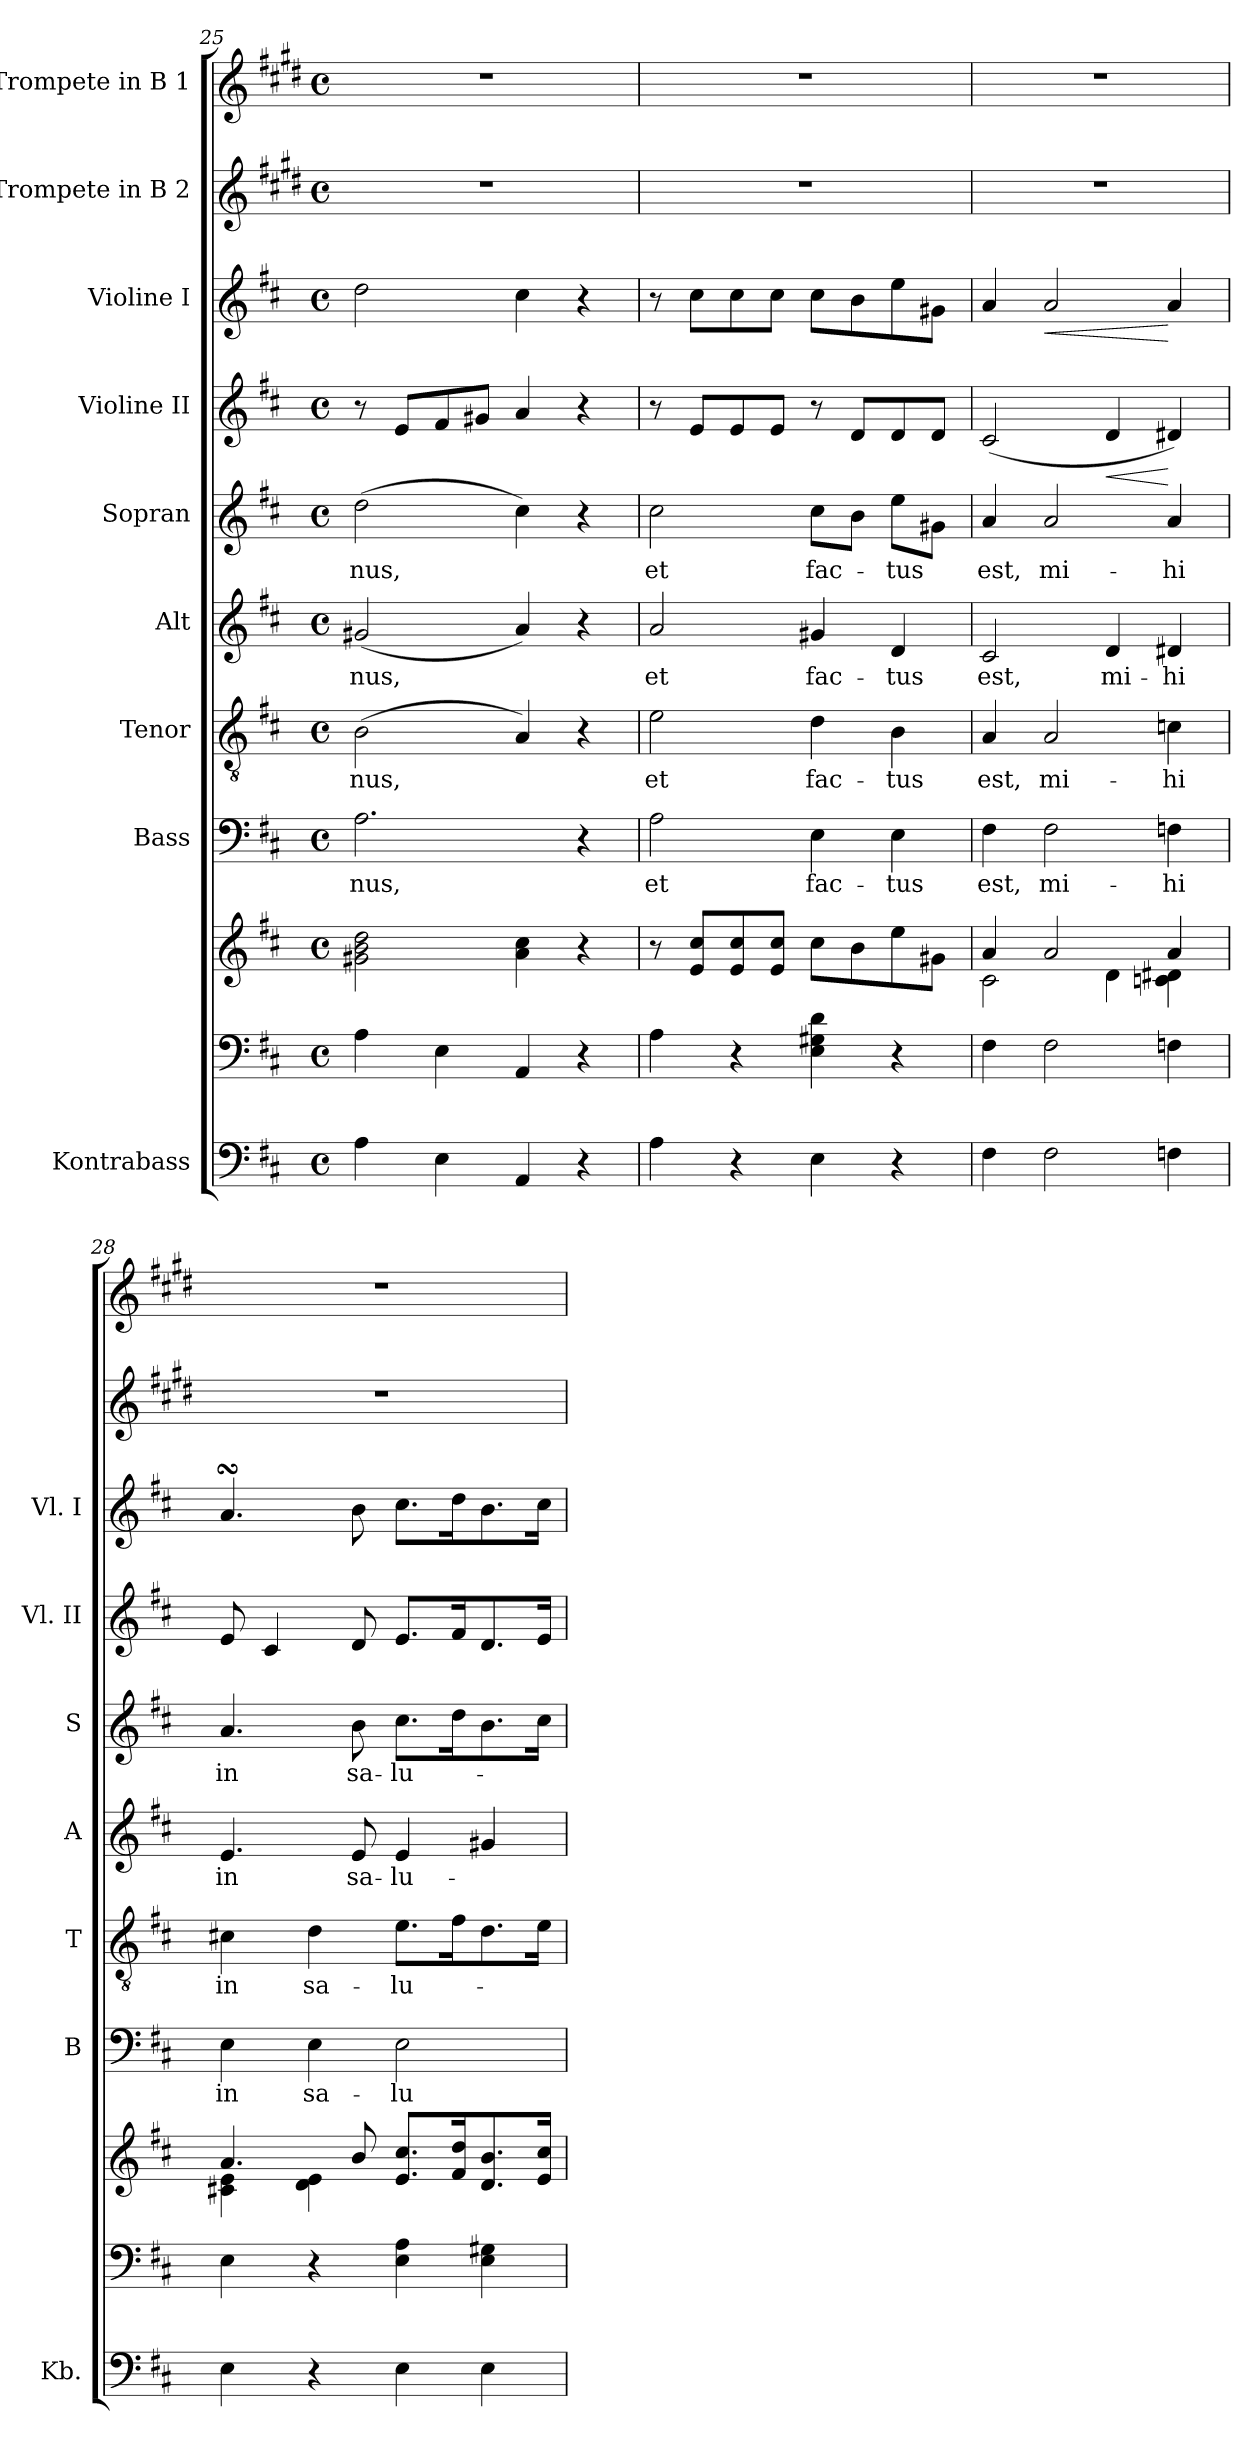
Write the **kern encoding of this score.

**kern	**kern	**kern	**kern	**text	**kern	**text	**kern	**text	**kern	**text	**kern	**dynam	**kern	**dynam	**kern	**kern
*part10	*part9	*part9	*part8	*part8	*part7	*part7	*part6	*part6	*part5	*part5	*part4	*part4	*part3	*part3	*part2	*part1
*staff11	*staff10	*staff9	*staff8	*staff8	*staff7	*staff7	*staff6	*staff6	*staff5	*staff5	*staff4	*staff4	*staff3	*staff3	*staff2	*staff1
*I"Kontrabass	*	*	*I"Bass	*	*I"Tenor	*	*I"Alt	*	*I"Sopran	*	*I"Violine II	*	*I"Violine I	*	*I"Trompete in B 2	*I"Trompete in B 1
*I'Kb.	*	*	*I'B	*	*I'T	*	*I'A	*	*I'S	*	*I'Vl. II	*	*I'Vl. I	*	*	*
*clefF4	*clefF4	*clefG2	*clefF4	*	*clefGv2	*	*clefG2	*	*clefG2	*	*clefG2	*	*clefG2	*	*clefG2	*clefG2
*ITrd7c12	*	*	*	*	*	*	*	*	*	*	*	*	*	*	*ITrd1c2	*ITrd1c2
*k[f#c#]	*k[f#c#]	*k[f#c#]	*k[f#c#]	*	*k[f#c#]	*	*k[f#c#]	*	*k[f#c#]	*	*k[f#c#]	*	*k[f#c#]	*	*k[f#c#]	*k[f#c#]
*D:	*D:	*D:	*D:	*	*D:	*	*D:	*	*D:	*	*D:	*	*D:	*	*D:	*D:
*M4/4	*M4/4	*M4/4	*M4/4	*	*M4/4	*	*M4/4	*	*M4/4	*	*M4/4	*	*M4/4	*	*M4/4	*M4/4
*met(c)	*met(c)	*met(c)	*met(c)	*	*met(c)	*	*met(c)	*	*met(c)	*	*met(c)	*	*met(c)	*	*met(c)	*met(c)
=25	=25	=25	=25	=25	=25	=25	=25	=25	=25	=25	=25	=25	=25	=25	=25	=25
!	!	!	!	!LO:LY:b	!	!LO:LY:b	!	!LO:LY:b	!	!LO:LY:b	!	!	!	!	!	!
4AA\	4A\	2g#X\ 2b\ 2dd\	2.A\	-nus,	(>2B\	-nus,	(<2g#X/	-nus,	(>2dd\	-nus,	8r	.	2dd\	.	1r	1r
.	.	.	.	.	.	.	.	.	.	.	8e/L	.	.	.	.	.
4EE\	4E\	.	.	.	.	.	.	.	.	.	8f#/	.	.	.	.	.
.	.	.	.	.	.	.	.	.	.	.	8g#X/J	.	.	.	.	.
4AAA/	4AA/	4a\ 4cc#\	.	.	4A/)	.	4a/)	.	4cc#\)	.	4a/	.	4cc#\	.	.	.
4r	4r	4r	4r	.	4r	.	4r	.	4r	.	4r	.	4r	.	.	.
!!LO:PB:g=z
=26	=26	=26	=26	=26	=26	=26	=26	=26	=26	=26	=26	=26	=26	=26	=26	=26
!	!	!	!	!LO:LY:b	!	!LO:LY:b	!	!LO:LY:b	!	!LO:LY:b	!	!	!	!	!	!
4AA\	4A\	8r	2A\	et	2e\	et	2a/	et	2cc#\	et	8r	.	8r	.	1r	1r
.	.	8e/ 8cc#/L	.	.	.	.	.	.	.	.	8e/L	.	8cc#\L	.	.	.
4r	4r	8e/ 8cc#/	.	.	.	.	.	.	.	.	8e/	.	8cc#\	.	.	.
.	.	8e/ 8cc#/J	.	.	.	.	.	.	.	.	8e/J	.	8cc#\J	.	.	.
!	!	!	!	!LO:LY:b	!	!LO:LY:b	!	!LO:LY:b	!	!LO:LY:b	!	!	!	!	!	!
4EE\	4E\ 4G#X\ 4d\	8cc#\L	4E\	fac-	4d\	fac-	4g#X/	fac-	8cc#\L	fac-	8r	.	8cc#\L	.	.	.
.	.	8b\	.	.	.	.	.	.	8b\J	.	8d/L	.	8b\	.	.	.
!	!	!	!	!LO:LY:b	!	!LO:LY:b	!	!LO:LY:b	!	!LO:LY:b	!	!	!	!	!	!
4r	4r	8ee\	4E\	-tus	4B\	-tus	4d/	-tus	8ee\L	-tus	8d/	.	8ee\	.	.	.
.	.	8g#X\J	.	.	.	.	.	.	8g#X\J	.	8d/J	.	8g#X\J	.	.	.
=27	=27	=27	=27	=27	=27	=27	=27	=27	=27	=27	=27	=27	=27	=27	=27	=27
*	*	*^	*	*	*	*	*	*	*	*	*	*	*	*	*	*
!	!	!	!	!	!LO:LY:b	!	!LO:LY:b	!	!LO:LY:b	!	!LO:LY:b	!	!	!	!	!	!
4FF#\	4F#\	4a/	2c#\	4F#\	est,	4A/	est,	2c#/	est,	4a/	est,	(<2c#/	.	4a/	.	1r	1r
!	!	!	!	!	!LO:LY:b	!	!LO:LY:b	!	!	!	!LO:LY:b	!	!	!	!LO:HP:b	!	!
2FF#\	2F#\	2a/	.	2F#\	mi-	2A/	mi-	.	.	2a/	mi-	.	.	2a/	<	.	.
!	!	!	!	!	!	!	!	!	!LO:LY:b	!	!	!	!LO:HP:b	!	!	!	!
.	.	.	4d\	.	.	.	.	4d/	mi-	.	.	4d/	<	.	.	.	.
!	!	!	!	!	!LO:LY:b	!	!LO:LY:b	!	!LO:LY:b	!	!LO:LY:b	!	!	!	!	!	!
4FFn\	4Fn\	4a/	4cn\ 4d#X\	4Fn\	-hi	4cn\	-hi	4d#X/	-hi	4a/	-hi	4d#X/)	[	4a/	[	.	.
=28	=28	=28	=28	=28	=28	=28	=28	=28	=28	=28	=28	=28	=28	=28	=28	=28	=28
!	!	!	!	!	!LO:LY:b	!	!LO:LY:b	!	!LO:LY:b	!	!LO:LY:b	!	!	!	!	!	!
4EE\	4E\	4.a/	4c#X\ 4e\	4E\	in	4c#X\	in	4.e/	in	4.a/	in	8e/	.	4.asSSS/	.	1r	1r
.	.	.	.	.	.	.	.	.	.	.	.	4c#/	.	.	.	.	.
!	!	!	!	!	!LO:LY:b	!	!LO:LY:b	!	!	!	!	!	!	!	!	!	!
4r	4r	.	4d\ 4e\	4E\	sa-	4d\	sa-	.	.	.	.	.	.	.	.	.	.
!	!	!	!	!	!	!	!	!	!LO:LY:b	!	!LO:LY:b	!	!	!	!	!	!
.	.	8b/	.	.	.	.	.	8e/	sa-	8b\	sa-	8d/	.	8b\	.	.	.
!	!	!	!	!	!LO:LY:b	!	!LO:LY:b	!	!LO:LY:b	!	!LO:LY:b	!	!	!	!	!	!
4EE\	4E\ 4A\	8.e/ 8.cc#/L	2ryy	2E\	-lu-	8.e\L	-lu-	4e/	-lu-	8.cc#\L	-lu-	8.e/L	.	8.cc#\L	.	.	.
.	.	16f#/ 16dd/k	.	.	.	16f#\k	.	.	.	16dd\k	.	16f#/k	.	16dd\k	.	.	.
4EE\	4E\ 4G#X\	8.d/ 8.b/	.	.	.	8.d\	.	4g#X/	.	8.b\	.	8.d/	.	8.b\	.	.	.
.	.	16e/ 16cc#/Jk	.	.	.	16e\Jk	.	.	.	16cc#\Jk	.	16e/Jk	.	16cc#\Jk	.	.	.
*	*	*v	*v	*	*	*	*	*	*	*	*	*	*	*	*	*	*
=	=	=	=	=	=	=	=	=	=	=	=	=	=	=	=	=
*-	*-	*-	*-	*-	*-	*-	*-	*-	*-	*-	*-	*-	*-	*-	*-	*-
